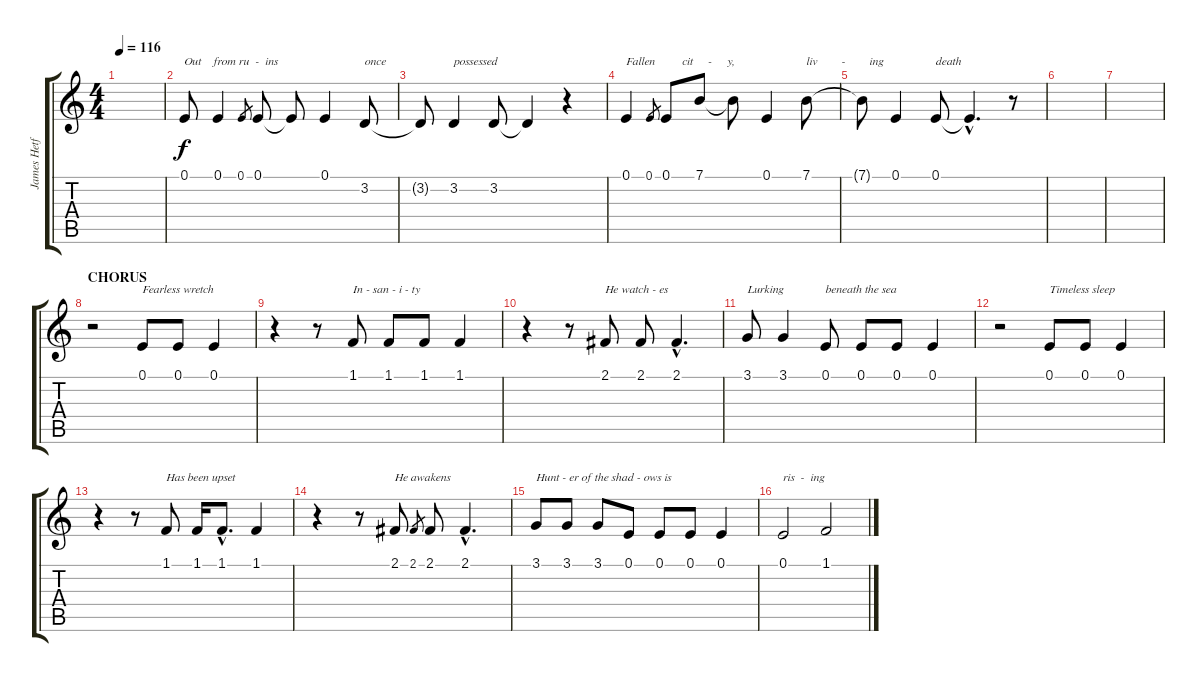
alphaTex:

\track ("James Hetfeild (Vocals)" "James Hetf") {instrument cello}
\staff {score tabs}
\tuning (E4 B3 G3 D3 A2 D2) {hide}
\ts (4 4)
\tempo 116
\clef g2
\ks c
|
0.1.8{txt "Out    from ru  -  ins"} 0.1.4 0.1.8{gr} 0.1.8 0.1{t}.8 0.1.4 3.2.8{txt "once"} |
3.2{t}.8 3.2.4{txt "possessed"} 3.2.8 3.2{t}.4 r.4 |
0.1.4{txt "Fallen         cit     -     y,"} 0.1.8{gr} 0.1.8 7.1.8 7.1{t}.8 0.1.4 7.1.8{txt "liv        -        ing       "} |
7.1{t}.8 0.1.4 0.1.8{txt "death"} 0.1{hac t}.4{d} r.8 |
|
|
\section ("" "CHORUS")
r.2 0.1.8{txt "Fearless wretch"} 0.1.8 0.1.4 |
r.4 r.8 1.1.8{txt "In - san - i - ty"} 1.1.8 1.1.8 1.1.4 |
r.4 r.8 2.1.8{txt "He watch - es"} 2.1.8 2.1{hac}.4{d} |
3.1.8{txt "Lurking"} 3.1.4 0.1.8{txt "beneath the sea"} 0.1.8 0.1.8 0.1.4 |
r.2 0.1.8{txt "Timeless sleep"} 0.1.8 0.1.4 |
r.4 r.8 1.1.8{txt "Has been upset"} 1.1.16 1.1{hac}.8{d} 1.1.4 |
r.4 r.8 2.1.8{txt "He awakens"} 2.1.8{gr} 2.1.8 2.1{hac}.4{d} |
3.1.8{txt "Hunt - er of the shad - ows is"} 3.1.8 3.1.8 0.1.8 0.1.8 0.1.8 0.1.4 |
0.1.2{txt "ris  -  ing"} 1.1.2
